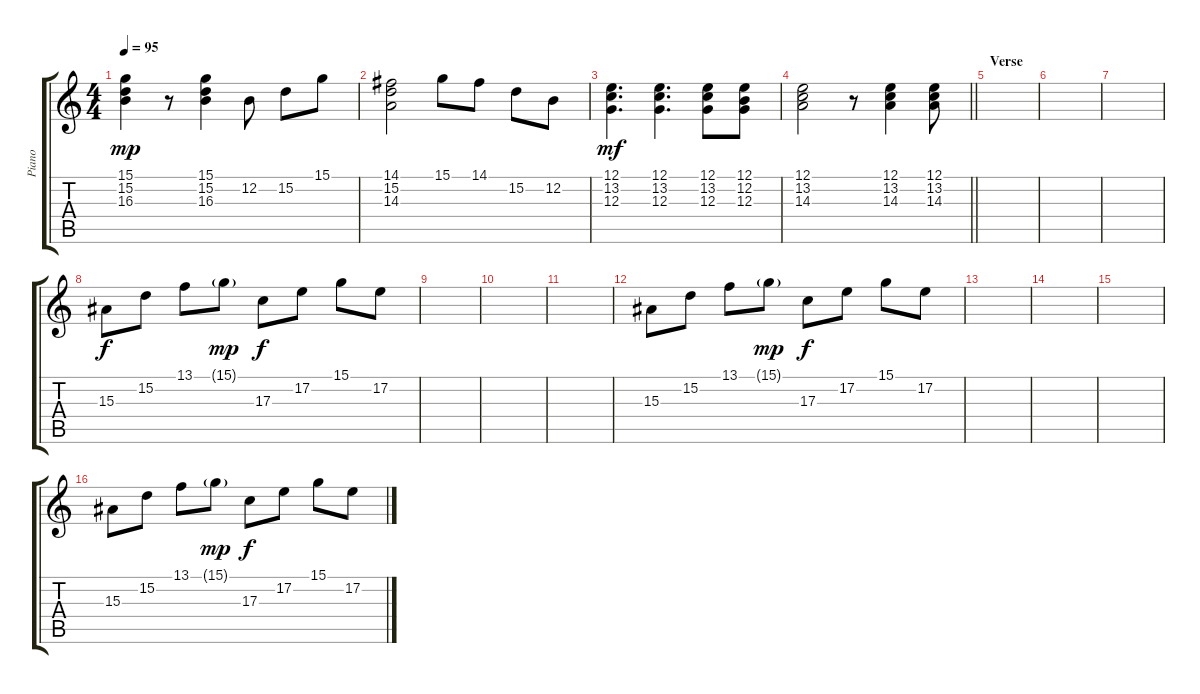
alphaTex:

\track ("Piano" "Piano") {instrument acousticgrandpiano}
\staff {score tabs}
\tuning (E4 B3 G3 D3 A2 E2) {hide}
\ts (4 4)
\tempo 95
\clef g2
\ks c
(15.1 15.2 16.3).4{dy mp} r.8 (15.1 15.2 16.3).4 12.2.8 15.2.8 15.1.8 |
(14.1 15.2 14.3).2 15.1.8 14.1.8 15.2.8 12.2.8 |
(12.1 13.2 12.3).4{d dy mf} (12.1 13.2 12.3).4{d} (12.1 13.2 12.3).8 (12.1 12.2 12.3).8 |
\barLineRight lightlight
(12.1 13.2 14.3).2 r.8 (12.1 13.2 14.3).4 (12.1 13.2 14.3).8 |
\section ("" "Verse")
|
|
|
15.3.8{dy f} 15.2.8 13.1.8 15.1{g}.8{dy mp} 17.3.8{dy f} 17.2.8 15.1.8 17.2.8 |
|
|
|
15.3.8 15.2.8 13.1.8 15.1{g}.8{dy mp} 17.3.8{dy f} 17.2.8 15.1.8 17.2.8 |
|
|
|
15.3.8 15.2.8 13.1.8 15.1{g}.8{dy mp} 17.3.8{dy f} 17.2.8 15.1.8 17.2.8
